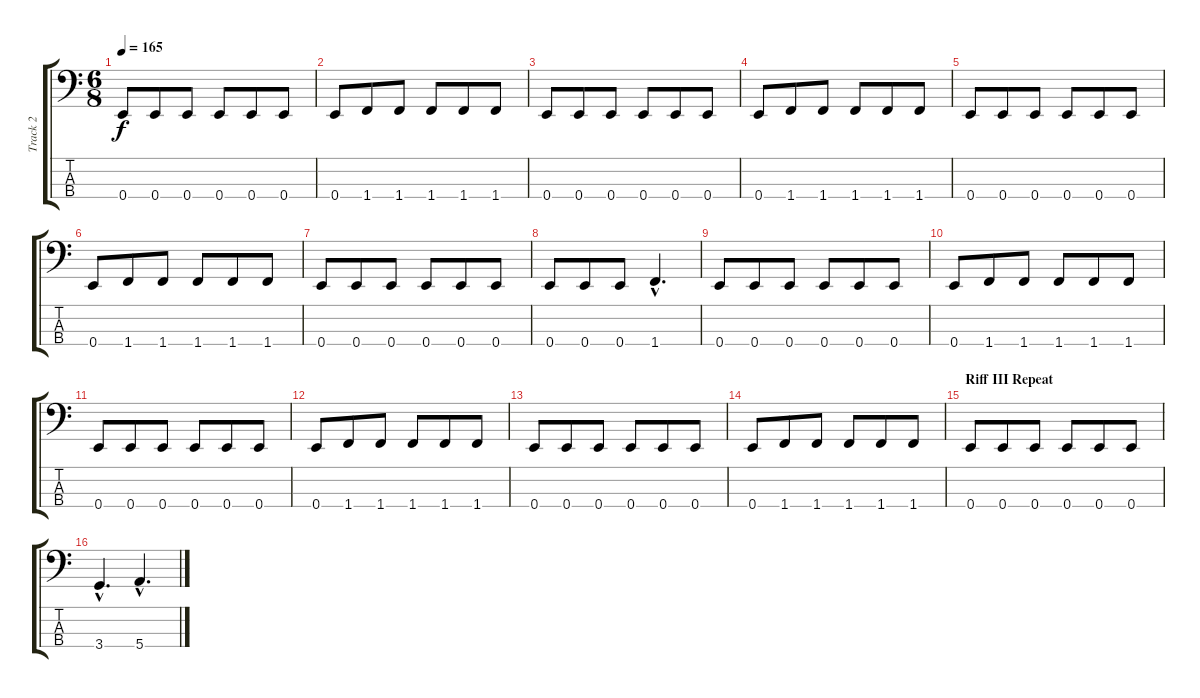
\track ("Track 2" "Track 2") {instrument electricbasspick}
\staff {score tabs}
\tuning (G2 D2 A1 E1) {hide}
\ts (6 8)
\tempo 165
\clef f4
\ks c
0.4.8{dy f} 0.4.8 0.4.8 0.4.8 0.4.8 0.4.8 |
0.4.8 1.4.8 1.4.8 1.4.8 1.4.8 1.4.8 |
0.4.8 0.4.8 0.4.8 0.4.8 0.4.8 0.4.8 |
0.4.8 1.4.8 1.4.8 1.4.8 1.4.8 1.4.8 |
0.4.8 0.4.8 0.4.8 0.4.8 0.4.8 0.4.8 |
0.4.8 1.4.8 1.4.8 1.4.8 1.4.8 1.4.8 |
0.4.8 0.4.8 0.4.8 0.4.8 0.4.8 0.4.8 |
0.4.8 0.4.8 0.4.8 1.4{hac}.4{d} |
0.4.8 0.4.8 0.4.8 0.4.8 0.4.8 0.4.8 |
0.4.8 1.4.8 1.4.8 1.4.8 1.4.8 1.4.8 |
0.4.8 0.4.8 0.4.8 0.4.8 0.4.8 0.4.8 |
0.4.8 1.4.8 1.4.8 1.4.8 1.4.8 1.4.8 |
0.4.8 0.4.8 0.4.8 0.4.8 0.4.8 0.4.8 |
0.4.8 1.4.8 1.4.8 1.4.8 1.4.8 1.4.8 |
\section ("" "Riff III Repeat")
0.4.8 0.4.8 0.4.8 0.4.8 0.4.8 0.4.8 |
3.4{hac}.4{d} 5.4{hac}.4{d}
